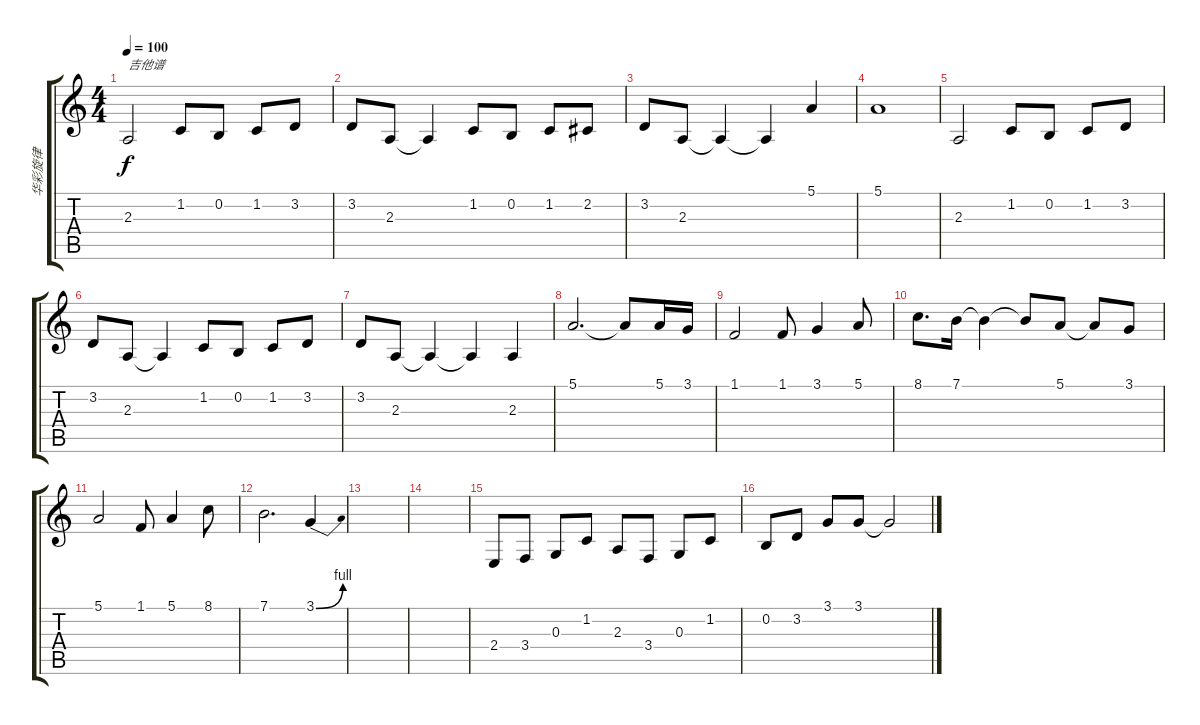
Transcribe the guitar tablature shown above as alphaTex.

\track ("华彩旋律" "华彩旋律") {instrument oboe}
\staff {score tabs}
\tuning (E4 B3 G3 D3 A2 E2) {hide}
\ts (4 4)
\tempo 100
\clef g2
\ks c
2.3.2{txt "吉他谱" dy f} 1.2.8 0.2.8 1.2.8 3.2.8 |
3.2.8 2.3.8 2.3{t}.4 1.2.8 0.2.8 1.2.8 2.2.8 |
3.2.8 2.3.8 2.3{t}.4 2.3{t}.4 5.1.4 |
5.1.1 |
2.3.2 1.2.8 0.2.8 1.2.8 3.2.8 |
3.2.8 2.3.8 2.3{t}.4 1.2.8 0.2.8 1.2.8 3.2.8 |
3.2.8 2.3.8 2.3{t}.4 2.3{t}.4 2.3.4 |
5.1.2{d} 5.1{t}.8 5.1.16 3.1.16 |
1.1.2 1.1.8 3.1.4 5.1.8 |
8.1.8{d} 7.1.16 7.1{t}.4 7.1{t}.8 5.1.8 5.1{t}.8 3.1.8 |
5.1.2 1.1.8 5.1.4 8.1.8 |
7.1.2{d} 3.1{be (bend 0 0 60 4)}.4 |
|
|
2.4.8 3.4.8 0.3.8 1.2.8 2.3.8 3.4.8 0.3.8 1.2.8 |
0.2.8 3.2.8 3.1.8 3.1.8 3.1{t}.2
